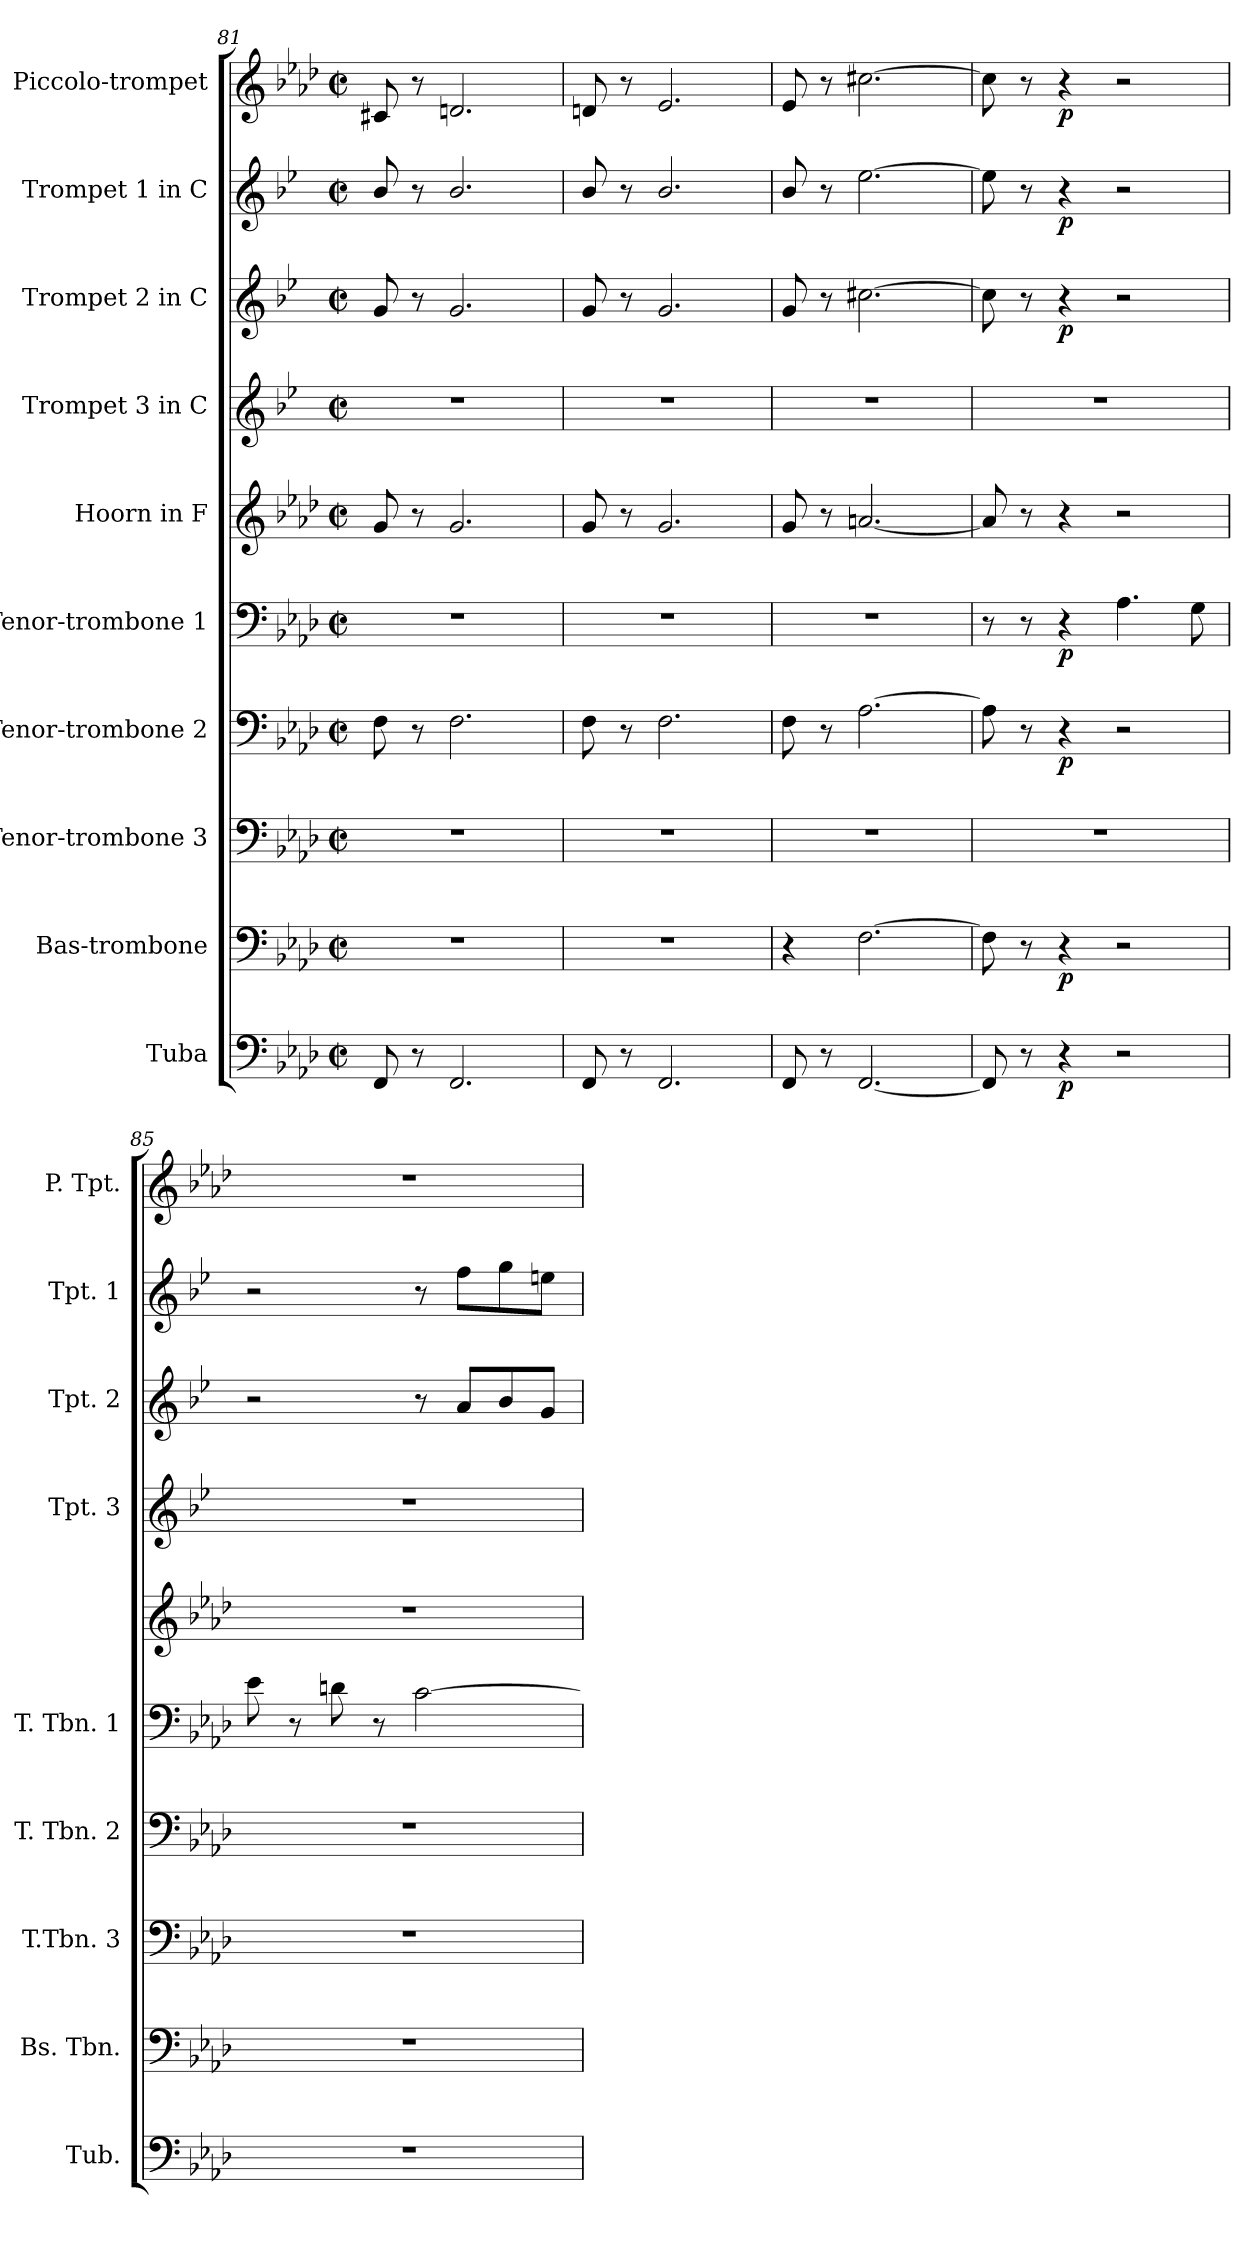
**kern	**dynam	**kern	**dynam	**kern	**kern	**dynam	**kern	**dynam	**kern	**kern	**kern	**dynam	**kern	**dynam	**kern	**dynam
*part10	*part10	*part9	*part9	*part8	*part7	*part7	*part6	*part6	*part5	*part4	*part3	*part3	*part2	*part2	*part1	*part1
*staff10	*staff10	*staff9	*staff9	*staff8	*staff7	*staff7	*staff6	*staff6	*staff5	*staff4	*staff3	*staff3	*staff2	*staff2	*staff1	*staff1
*I"Tuba	*	*I"Bas-trombone	*	*I"Tenor-trombone 3	*I"Tenor-trombone 2	*	*I"Tenor-trombone 1	*	*I"Hoorn in F	*I"Trompet 3 in C	*I"Trompet 2 in C	*	*I"Trompet 1 in C	*	*I"Piccolo-trompet	*
*I'Tub.	*	*I'Bs. Tbn.	*	*I'T.Tbn. 3	*I'T. Tbn. 2	*	*I'T. Tbn. 1	*	*	*I'Tpt. 3	*I'Tpt. 2	*	*I'Tpt. 1	*	*I'P. Tpt.	*
*clefF4	*	*clefF4	*	*clefF4	*clefF4	*	*clefF4	*	*clefG2	*clefG2	*clefG2	*	*clefG2	*	*clefG2	*
*	*	*	*	*	*	*	*	*	*ITrd4c7	*ITrd1c2	*ITrd1c2	*	*ITrd1c2	*	*ITrd-6c-10	*
*k[b-e-a-d-]	*	*k[b-e-a-d-]	*	*k[b-e-a-d-]	*k[b-e-a-d-]	*	*k[b-e-a-d-]	*	*k[b-e-a-d-g-]	*k[b-e-a-d-]	*k[b-e-a-d-]	*	*k[b-e-a-d-]	*	*k[b-e-a-d-g-c-]	*
*M2/2	*	*M2/2	*	*M2/2	*M2/2	*	*M2/2	*	*M2/2	*M2/2	*M2/2	*	*M2/2	*	*M2/2	*
*met(c|)	*	*met(c|)	*	*met(c|)	*met(c|)	*	*met(c|)	*	*met(c|)	*met(c|)	*met(c|)	*	*met(c|)	*	*met(c|)	*
=81	=81	=81	=81	=81	=81	=81	=81	=81	=81	=81	=81	=81	=81	=81	=81	=81
8FF/	.	1r	.	1r	8F\	.	1r	.	8c/	1r	8f/	.	8a-/	.	8bn/	.
8r	.	.	.	.	8r	.	.	.	8r	.	8r	.	8r	.	8r	.
2.FF/	.	.	.	.	2.F\	.	.	.	2.c/	.	2.f/	.	2.a-/	.	2.ccn/	.
=82	=82	=82	=82	=82	=82	=82	=82	=82	=82	=82	=82	=82	=82	=82	=82	=82
8FF/	.	1r	.	1r	8F\	.	1r	.	8c/	1r	8f/	.	8a-/	.	8ccn/	.
8r	.	.	.	.	8r	.	.	.	8r	.	8r	.	8r	.	8r	.
2.FF/	.	.	.	.	2.F\	.	.	.	2.c/	.	2.f/	.	2.a-/	.	2.dd-/	.
=83	=83	=83	=83	=83	=83	=83	=83	=83	=83	=83	=83	=83	=83	=83	=83	=83
8FF/	.	4r	.	1r	8F\	.	1r	.	8c/	1r	8f/	.	8a-/	.	8dd-/	.
8r	.	.	.	.	8r	.	.	.	8r	.	8r	.	8r	.	8r	.
[2.FF/	.	[2.F\	.	.	[2.A-\	.	.	.	[2.dn/	.	[2.bn\	.	[2.dd-\	.	[2.bbn\	.
=84	=84	=84	=84	=84	=84	=84	=84	=84	=84	=84	=84	=84	=84	=84	=84	=84
8FF/]	.	8F\]	.	1r	8A-\]	.	8r	.	8d/]	1r	8b\]	.	8dd-\]	.	8bb\]	.
8r	.	8r	.	.	8r	.	8r	.	8r	.	8r	.	8r	.	8r	.
!	!LO:DY:b	!	!LO:DY:b	!	!	!LO:DY:b	!	!LO:DY:b	!	!	!	!LO:DY:b	!	!LO:DY:b	!	!LO:DY:b
4r	p	4r	p	.	4r	p	4r	p	4r	.	4r	p	4r	p	4r	p
2r	.	2r	.	.	2r	.	4.A-\	.	2r	.	2r	.	2r	.	2r	.
.	.	.	.	.	.	.	8G\	.	.	.	.	.	.	.	.	.
=85	=85	=85	=85	=85	=85	=85	=85	=85	=85	=85	=85	=85	=85	=85	=85	=85
1r	.	1r	.	1r	1r	.	8e-\	.	1r	1r	2r	.	2r	.	1r	.
.	.	.	.	.	.	.	8r	.	.	.	.	.	.	.	.	.
.	.	.	.	.	.	.	8dn\	.	.	.	.	.	.	.	.	.
.	.	.	.	.	.	.	8r	.	.	.	.	.	.	.	.	.
.	.	.	.	.	.	.	[2c\	.	.	.	8r	.	8r	.	.	.
.	.	.	.	.	.	.	.	.	.	.	8g/L	.	8ee-\L	.	.	.
.	.	.	.	.	.	.	.	.	.	.	8a-/	.	8ff\	.	.	.
.	.	.	.	.	.	.	.	.	.	.	8f/J	.	8ddn\J	.	.	.
=	=	=	=	=	=	=	=	=	=	=	=	=	=	=	=	=
*-	*-	*-	*-	*-	*-	*-	*-	*-	*-	*-	*-	*-	*-	*-	*-	*-
